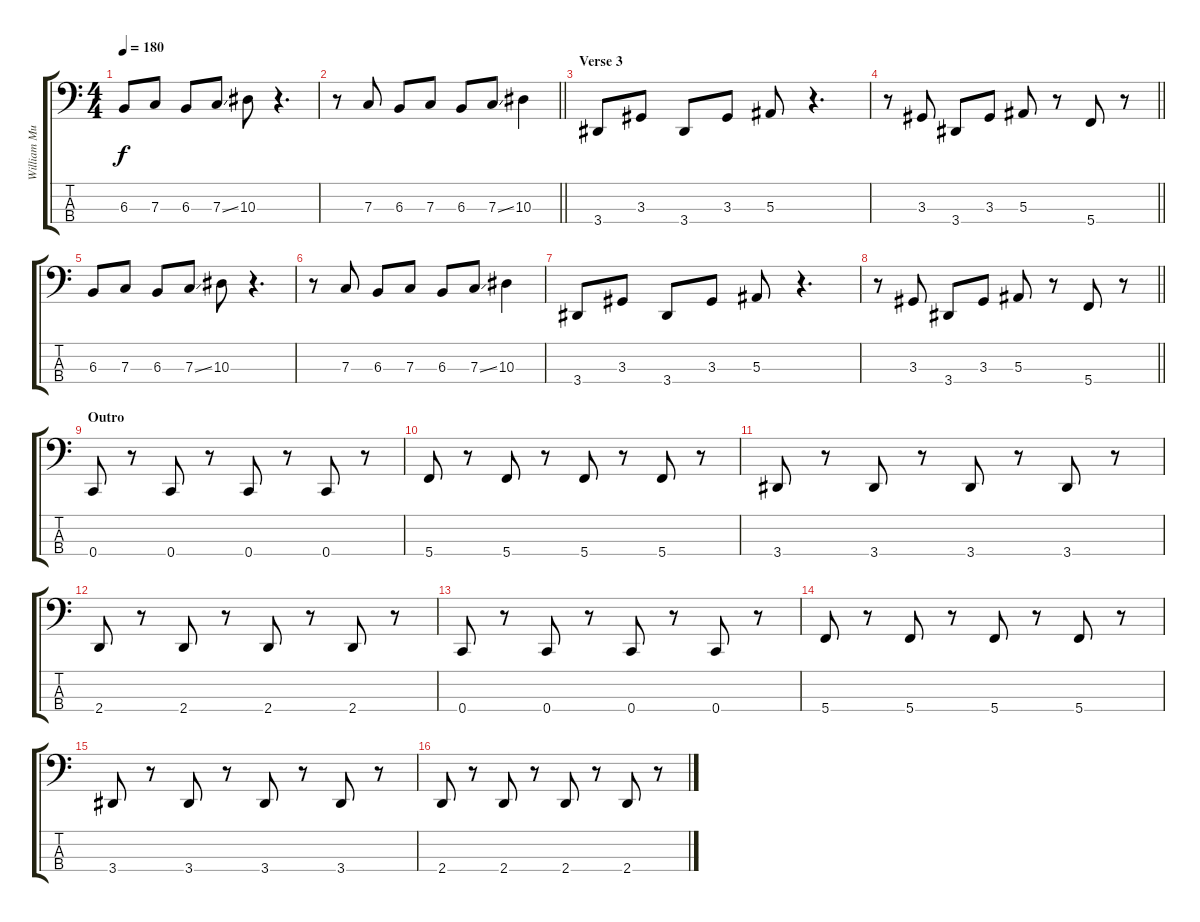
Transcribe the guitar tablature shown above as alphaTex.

\track ("William Murderface (Bass)" "William Mu") {instrument electricbassfinger}
\staff {score tabs}
\tuning (Eb2 Bb1 F1 C1) {hide}
\ts (4 4)
\tempo 180
\clef f4
\ks c
6.3.8{dy f} 7.3.8 6.3.8 7.3{ss}.8 10.3.8 r.4{d} |
\barLineRight lightlight
r.8 7.3.8 6.3.8 7.3.8 6.3.8 7.3{ss}.8 10.3.4 |
\section ("" "Verse 3")
3.4.8 3.3.8 3.4.8 3.3.8 5.3.8 r.4{d} |
\barLineRight lightlight
r.8 3.3.8 3.4.8 3.3.8 5.3.8 r.8 5.4.8 r.8 |
6.3.8 7.3.8 6.3.8 7.3{ss}.8 10.3.8 r.4{d} |
r.8 7.3.8 6.3.8 7.3.8 6.3.8 7.3{ss}.8 10.3.4 |
3.4.8 3.3.8 3.4.8 3.3.8 5.3.8 r.4{d} |
\barLineRight lightlight
r.8 3.3.8 3.4.8 3.3.8 5.3.8 r.8 5.4.8 r.8 |
\section ("" "Outro")
0.4.8 r.8 0.4.8 r.8 0.4.8 r.8 0.4.8 r.8 |
5.4.8 r.8 5.4.8 r.8 5.4.8 r.8 5.4.8 r.8 |
3.4.8 r.8 3.4.8 r.8 3.4.8 r.8 3.4.8 r.8 |
2.4.8 r.8 2.4.8 r.8 2.4.8 r.8 2.4.8 r.8 |
0.4.8 r.8 0.4.8 r.8 0.4.8 r.8 0.4.8 r.8 |
5.4.8 r.8 5.4.8 r.8 5.4.8 r.8 5.4.8 r.8 |
3.4.8 r.8 3.4.8 r.8 3.4.8 r.8 3.4.8 r.8 |
2.4.8 r.8 2.4.8 r.8 2.4.8 r.8 2.4.8 r.8
